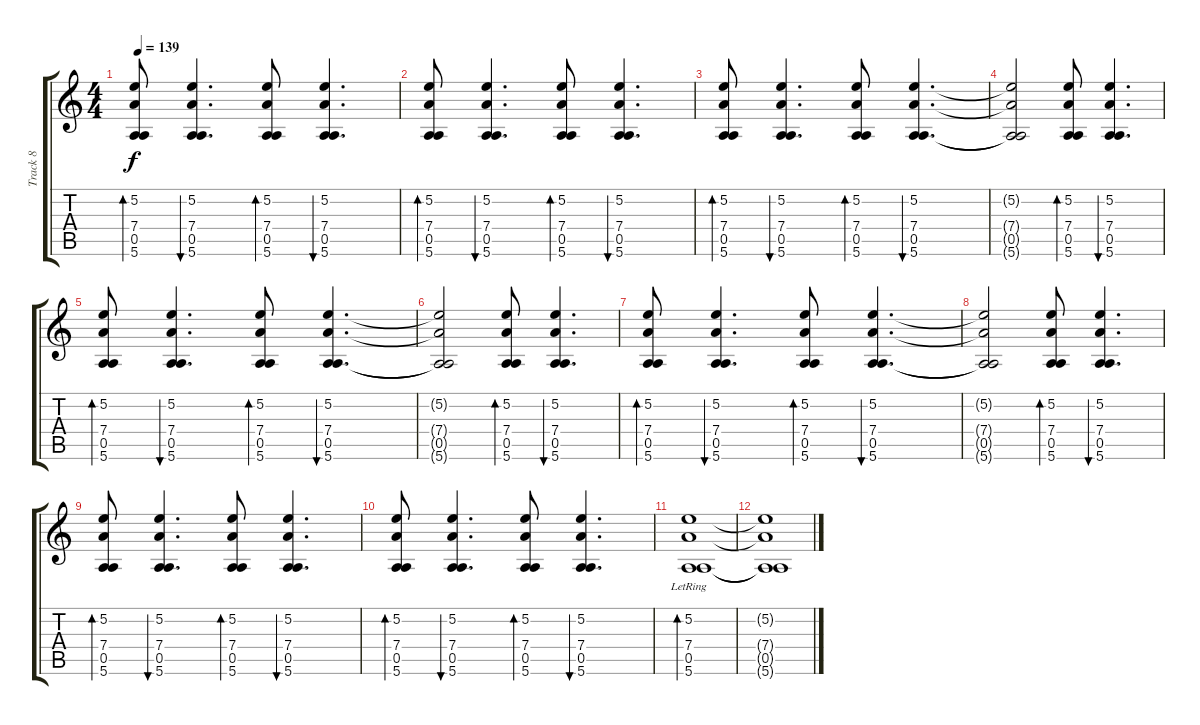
\track ("Track 8" "Track 8") {instrument electricguitarjazz}
\staff {score tabs}
\tuning (E4 B3 G3 D3 A2 E2) {hide}
\ts (4 4)
\tempo 139
\clef g2
\ks c
(5.2 7.4 0.5 5.6).8{bd 60 dy f} (5.2 7.4 0.5 5.6).4{d bu 60} (5.2 7.4 0.5 5.6).8{bd 60} (5.2 7.4 0.5 5.6).4{d bu 60} |
(5.2 7.4 0.5 5.6).8{bd 60} (5.2 7.4 0.5 5.6).4{d bu 60} (5.2 7.4 0.5 5.6).8{bd 60} (5.2 7.4 0.5 5.6).4{d bu 60} |
(5.2 7.4 0.5 5.6).8{bd 60} (5.2 7.4 0.5 5.6).4{d bu 60} (5.2 7.4 0.5 5.6).8{bd 60} (5.2 7.4 0.5 5.6).4{d bu 60} |
(5.2{t} 7.4{t} 0.5{t} 5.6{t}).2 (5.2 7.4 0.5 5.6).8{bd 60} (5.2 7.4 0.5 5.6).4{d bu 60} |
(5.2 7.4 0.5 5.6).8{bd 60} (5.2 7.4 0.5 5.6).4{d bu 60} (5.2 7.4 0.5 5.6).8{bd 60} (5.2 7.4 0.5 5.6).4{d bu 60} |
(5.2{t} 7.4{t} 0.5{t} 5.6{t}).2 (5.2 7.4 0.5 5.6).8{bd 60} (5.2 7.4 0.5 5.6).4{d bu 60} |
(5.2 7.4 0.5 5.6).8{bd 60} (5.2 7.4 0.5 5.6).4{d bu 60} (5.2 7.4 0.5 5.6).8{bd 60} (5.2 7.4 0.5 5.6).4{d bu 60} |
(5.2{t} 7.4{t} 0.5{t} 5.6{t}).2 (5.2 7.4 0.5 5.6).8{bd 60} (5.2 7.4 0.5 5.6).4{d bu 60} |
(5.2 7.4 0.5 5.6).8{bd 60} (5.2 7.4 0.5 5.6).4{d bu 60} (5.2 7.4 0.5 5.6).8{bd 60} (5.2 7.4 0.5 5.6).4{d bu 60} |
(5.2 7.4 0.5 5.6).8{bd 60} (5.2 7.4 0.5 5.6).4{d bu 60} (5.2 7.4 0.5 5.6).8{bd 60} (5.2 7.4 0.5 5.6).4{d bu 60} |
(5.2 7.4{lr} 0.5{lr} 5.6{lr}).1{bd 60} |
(5.2{t} 7.4{t} 0.5{t} 5.6{t}).1
